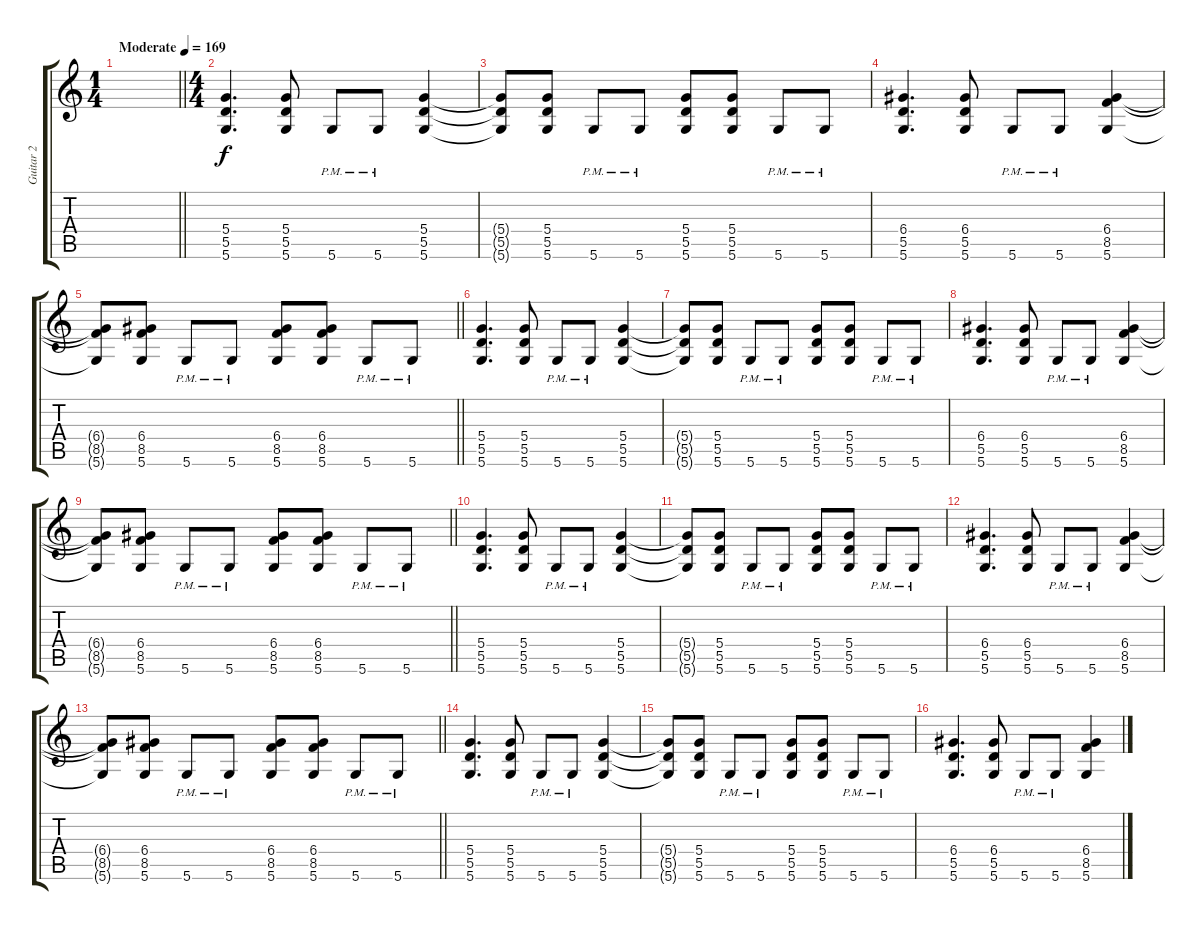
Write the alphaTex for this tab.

\track ("Guitar 2" "Guitar 2") {instrument distortionguitar}
\staff {score tabs}
\tuning (E4 B3 G3 D3 A2 D2) {hide}
\ts (1 4)
\tempo (169 "Moderate")
\clef g2
\barLineRight lightlight
\ks c
|
\ts (4 4)
(5.4 5.5 5.6).4{d} (5.4 5.5 5.6).8 5.6{pm}.8 5.6{pm}.8 (5.4 5.5 5.6).4 |
(5.4{t} 5.5{t} 5.6{t}).8 (5.4 5.5 5.6).8 5.6{pm}.8 5.6{pm}.8 (5.4 5.5 5.6).8 (5.4 5.5 5.6).8 5.6{pm}.8 5.6{pm}.8 |
(6.4 5.5 5.6).4{d} (6.4 5.5 5.6).8 5.6{pm}.8 5.6{pm}.8 (6.4 8.5 5.6).4 |
\barLineRight lightlight
(6.4{t} 8.5{t} 5.6{t}).8 (6.4 8.5 5.6).8 5.6{pm}.8 5.6{pm}.8 (6.4 8.5 5.6).8 (6.4 8.5 5.6).8 5.6{pm}.8 5.6{pm}.8 |
(5.4 5.5 5.6).4{d} (5.4 5.5 5.6).8 5.6{pm}.8 5.6{pm}.8 (5.4 5.5 5.6).4 |
(5.4{t} 5.5{t} 5.6{t}).8 (5.4 5.5 5.6).8 5.6{pm}.8 5.6{pm}.8 (5.4 5.5 5.6).8 (5.4 5.5 5.6).8 5.6{pm}.8 5.6{pm}.8 |
(6.4 5.5 5.6).4{d} (6.4 5.5 5.6).8 5.6{pm}.8 5.6{pm}.8 (6.4 8.5 5.6).4 |
\barLineRight lightlight
(6.4{t} 8.5{t} 5.6{t}).8 (6.4 8.5 5.6).8 5.6{pm}.8 5.6{pm}.8 (6.4 8.5 5.6).8 (6.4 8.5 5.6).8 5.6{pm}.8 5.6{pm}.8 |
(5.4 5.5 5.6).4{d} (5.4 5.5 5.6).8 5.6{pm}.8 5.6{pm}.8 (5.4 5.5 5.6).4 |
(5.4{t} 5.5{t} 5.6{t}).8 (5.4 5.5 5.6).8 5.6{pm}.8 5.6{pm}.8 (5.4 5.5 5.6).8 (5.4 5.5 5.6).8 5.6{pm}.8 5.6{pm}.8 |
(6.4 5.5 5.6).4{d} (6.4 5.5 5.6).8 5.6{pm}.8 5.6{pm}.8 (6.4 8.5 5.6).4 |
\barLineRight lightlight
(6.4{t} 8.5{t} 5.6{t}).8 (6.4 8.5 5.6).8 5.6{pm}.8 5.6{pm}.8 (6.4 8.5 5.6).8 (6.4 8.5 5.6).8 5.6{pm}.8 5.6{pm}.8 |
(5.4 5.5 5.6).4{d} (5.4 5.5 5.6).8 5.6{pm}.8 5.6{pm}.8 (5.4 5.5 5.6).4 |
(5.4{t} 5.5{t} 5.6{t}).8 (5.4 5.5 5.6).8 5.6{pm}.8 5.6{pm}.8 (5.4 5.5 5.6).8 (5.4 5.5 5.6).8 5.6{pm}.8 5.6{pm}.8 |
(6.4 5.5 5.6).4{d} (6.4 5.5 5.6).8 5.6{pm}.8 5.6{pm}.8 (6.4 8.5 5.6).4
